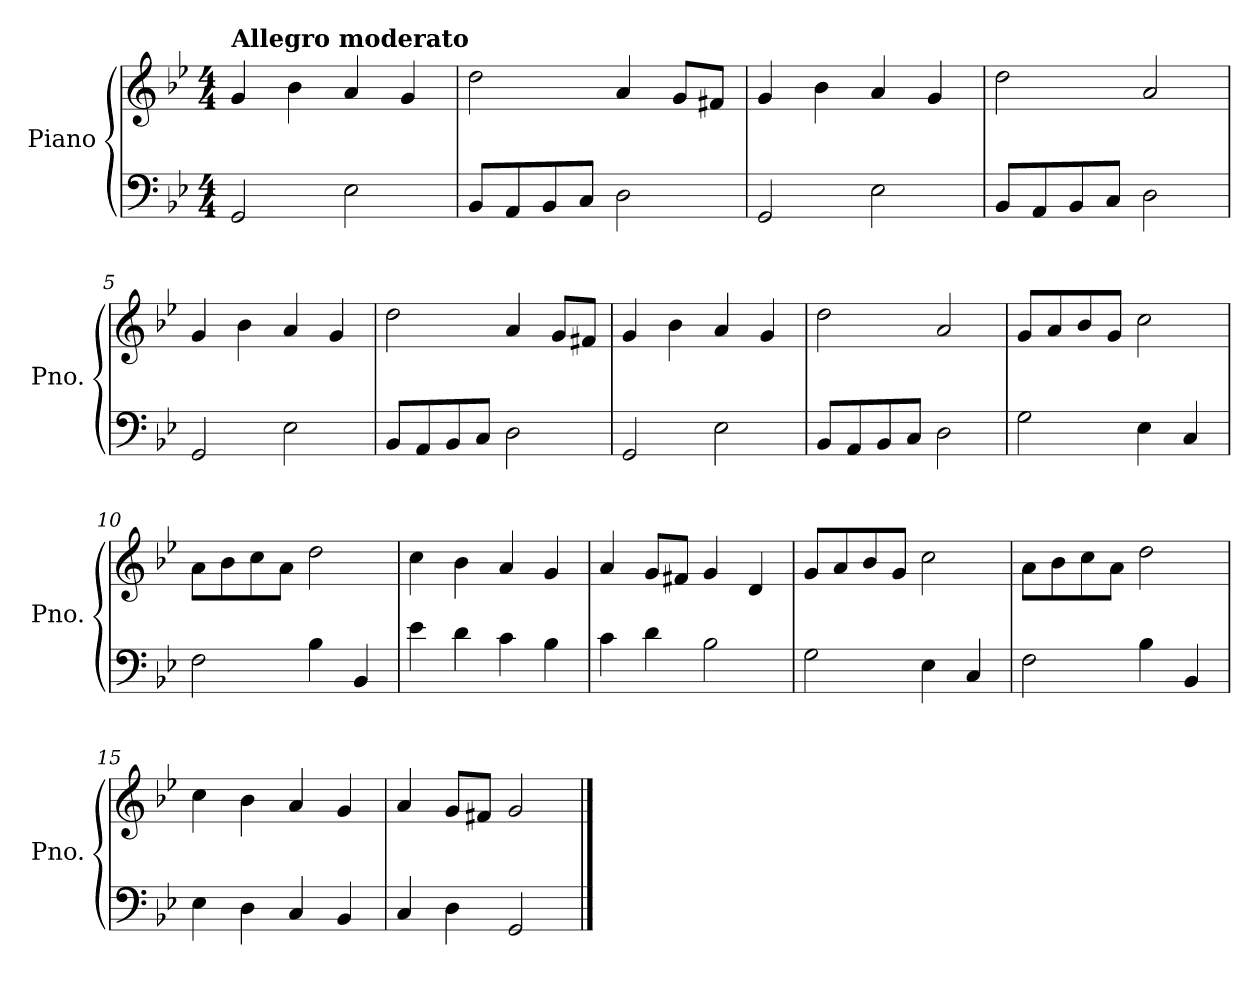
**kern	**kern
*part1	*part1
*staff2	*staff1
*I"Piano	*
*I'Pno.	*
*clefF4	*clefG2
*k[b-e-]	*k[b-e-]
*M4/4	*M4/4
=1	=1
!	!LO:TX:a:B:t=Allegro moderato
2GG/	4g/
.	4b-\
2E-\	4a/
.	4g/
=2	=2
8BB-/L	2dd\
8AA/	.
8BB-/	.
8C/J	.
2D\	4a/
.	8g/L
.	8f#X/J
=3	=3
2GG/	4g/
.	4b-\
2E-\	4a/
.	4g/
=4	=4
8BB-/L	2dd\
8AA/	.
8BB-/	.
8C/J	.
2D\	2a/
=5	=5
2GG/	4g/
.	4b-\
2E-\	4a/
.	4g/
=6	=6
8BB-/L	2dd\
8AA/	.
8BB-/	.
8C/J	.
2D\	4a/
.	8g/L
.	8f#X/J
=7	=7
2GG/	4g/
.	4b-\
2E-\	4a/
.	4g/
!!LO:LB:g=z
=8	=8
8BB-/L	2dd\
8AA/	.
8BB-/	.
8C/J	.
2D\	2a/
=9	=9
2G\	8g/L
.	8a/
.	8b-/
.	8g/J
4E-\	2cc\
4C/	.
=10	=10
2F\	8a\L
.	8b-\
.	8cc\
.	8a\J
4B-\	2dd\
4BB-/	.
=11	=11
4e-\	4cc\
4d\	4b-\
4c\	4a/
4B-\	4g/
=12	=12
4c\	4a/
4d\	8g/L
.	8f#X/J
2B-\	4g/
.	4d/
=13	=13
2G\	8g/L
.	8a/
.	8b-/
.	8g/J
4E-\	2cc\
4C/	.
=14	=14
2F\	8a\L
.	8b-\
.	8cc\
.	8a\J
4B-\	2dd\
4BB-/	.
!!LO:LB:g=z
=15	=15
4E-\	4cc\
4D\	4b-\
4C/	4a/
4BB-/	4g/
=16	=16
4C/	4a/
4D\	8g/L
.	8f#X/J
2GG/	2g/
==	==
*-	*-
